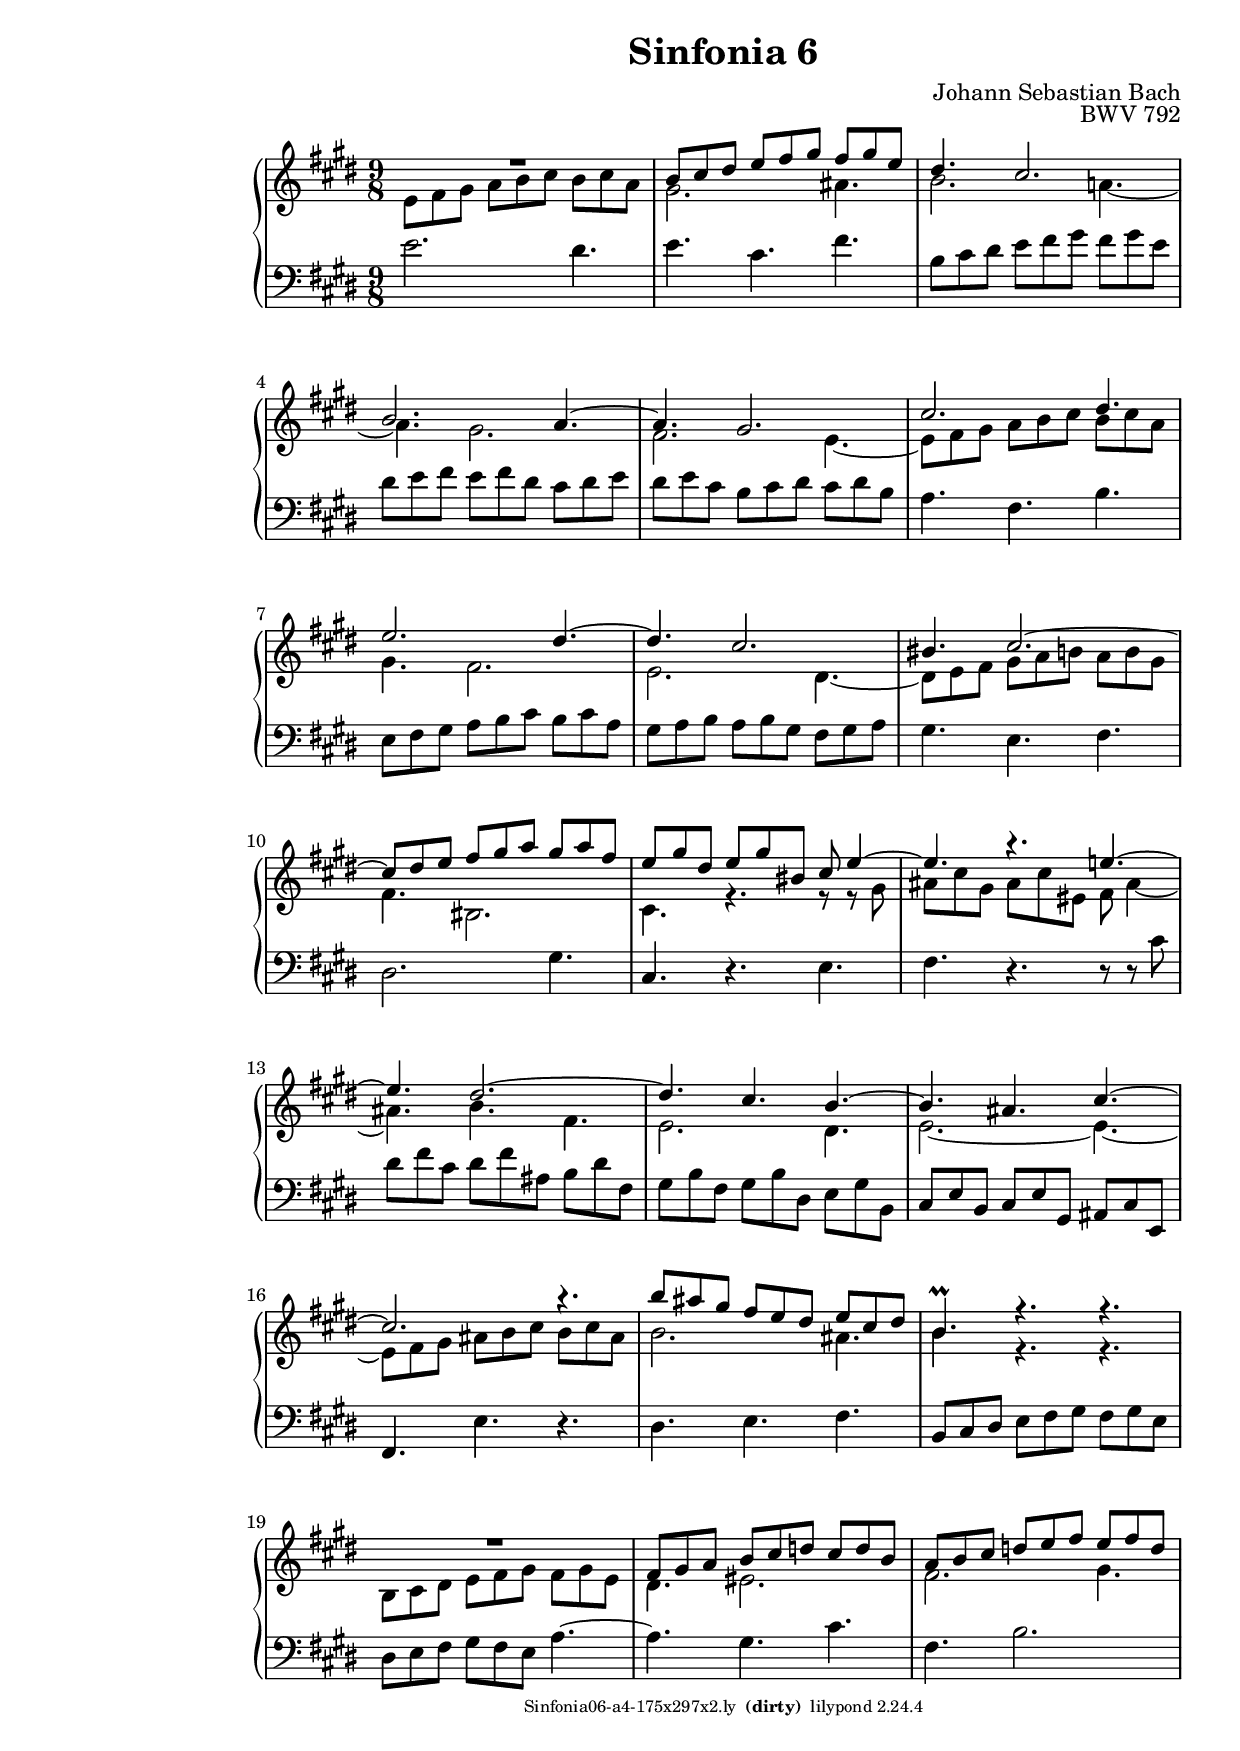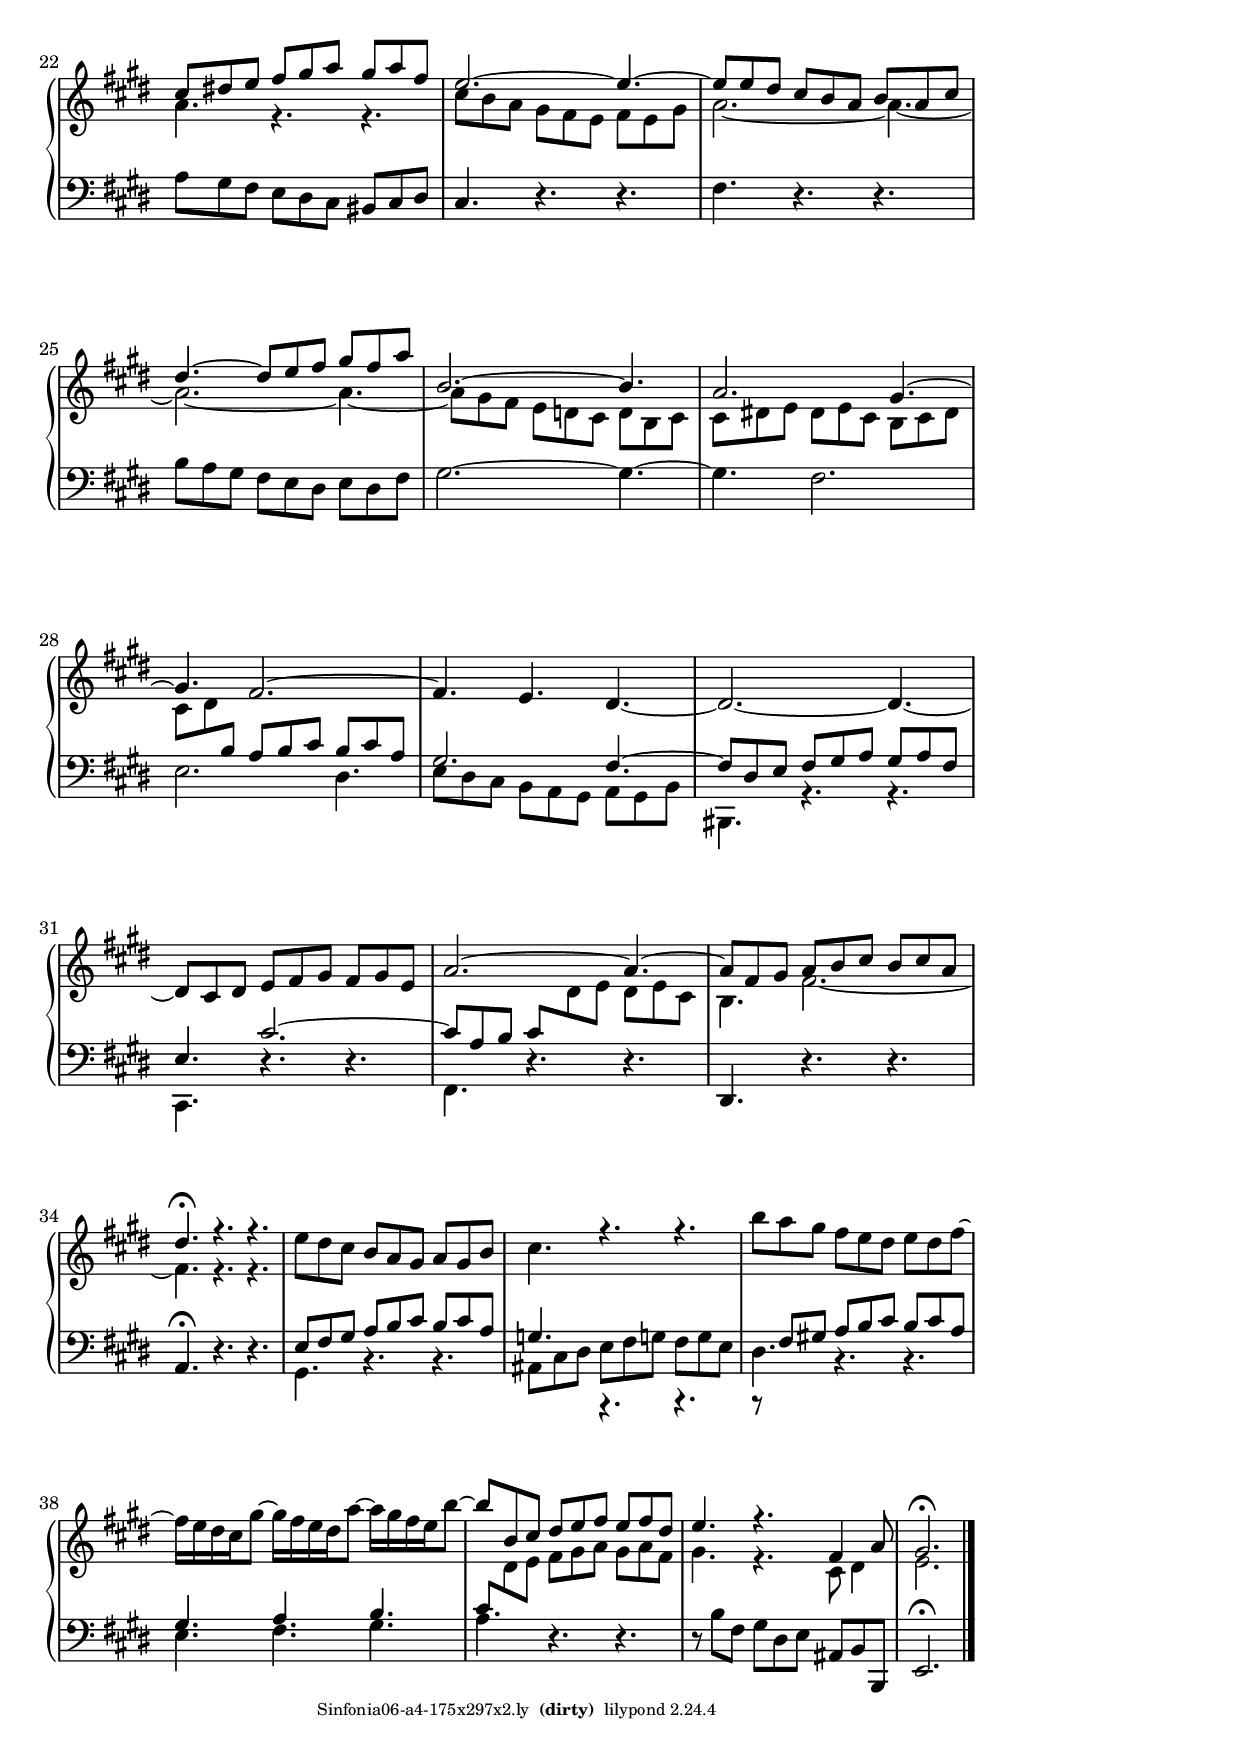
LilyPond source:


\include "../../include/general.ily"
\include "../../include/a4-175x297.ily"

#(set-global-staff-size 20)

\header {
  title = "Sinfonia 6" 
  composer = "Johann Sebastian Bach"
  opus = "BWV 792"
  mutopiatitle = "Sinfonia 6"
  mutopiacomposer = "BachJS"
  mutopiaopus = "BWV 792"
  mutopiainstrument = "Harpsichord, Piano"
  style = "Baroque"
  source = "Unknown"
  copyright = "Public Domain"
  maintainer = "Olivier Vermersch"
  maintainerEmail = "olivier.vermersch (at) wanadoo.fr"
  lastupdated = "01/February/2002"

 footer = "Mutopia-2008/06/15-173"
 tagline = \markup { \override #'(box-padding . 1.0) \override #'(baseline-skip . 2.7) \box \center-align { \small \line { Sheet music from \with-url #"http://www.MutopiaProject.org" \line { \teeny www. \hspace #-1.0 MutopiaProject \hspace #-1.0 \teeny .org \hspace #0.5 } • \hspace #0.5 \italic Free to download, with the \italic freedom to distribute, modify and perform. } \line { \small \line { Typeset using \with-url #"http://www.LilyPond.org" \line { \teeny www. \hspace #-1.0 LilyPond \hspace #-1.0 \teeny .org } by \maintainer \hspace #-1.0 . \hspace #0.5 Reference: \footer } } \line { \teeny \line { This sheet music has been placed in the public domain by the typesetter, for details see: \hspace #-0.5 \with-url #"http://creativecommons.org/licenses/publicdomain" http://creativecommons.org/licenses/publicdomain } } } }
}

\version "2.11.46"

%
% a few macros for fine tuning
%

% force direction of tie
tu = \tieUp
td = \tieDown
tb = \tieNeutral


% explicit staff change 
su = { \change Staff = up}
sd = { \change Staff = down}


melone =  \relative c'' {
  % bars 1-4
  R4. R4. R4. |
  b8 cis dis e fis gis fis gis e |
  dis4. cis2.  |
  b a4. ~ | 

  % bars 5-8
  a gis2.  |
  cis dis4. |
  e2. dis4. ~ dis cis2. | 

  % bars 9-12
  bis4. cis2. ~  |
  cis8 dis e fis gis a gis a fis |
  e gis dis e gis bis, cis e4 ~ |
  e4. r e! ~ | 

  % bars 13-16
  e dis2. ~ |
  dis4. cis b ~ |
  b ais cis ~ |
  cis2. r4. | 

  % bars 17-20
  b'8 ais gis fis e dis e cis dis  |
  b4.\prall r r |
  R4. R4. R4. |
  fis8 gis a b cis d cis d b | 
  
  % bars 21-24
  a b cis d e fis e fis d |
  cis dis! e fis gis a gis a fis |
  e2. ~ e4. ~  |
  e8 e dis cis b a b a cis | 

  % bars 25-28
  dis4. ~ dis8 e fis gis fis a |
  b,2. ~ b4. |
  a2. gis4. ~ |
  gis fis2.~ \td | 

  % bars 29-32
  fis4. e dis ~  |
  dis2. ~ dis4. ~ |
  dis8 cis dis e fis gis fis gis e |
  \tu a2. ~ a4. ~ | 

  % bars 33-37
  a8 fis gis a b cis b cis a |
  dis4.\fermata r r |
  \stemDown e8 dis cis \stemUp b a gis a gis b |
  \stemDown cis4. r r |
  b'8 a gis fis e dis e dis fis ~ | 

  % bars 38-41
  fis16 e dis cis gis'8 ~ gis16 fis e dis a'8 ~ a16 gis fis e b'8 ~ |
  \stemUp b b, cis dis e fis e fis dis |
  e4. r fis,4 a8 |
  gis2.\fermata \bar "|."
}

meltwo =  \relative c' {
  % bars 1-4
  e8 fis gis a b cis b cis a |
  gis2. ais4. |
  b2. a!4. ~ |
  a gis2. |

  % bars 5-8
  fis e4. ~ |
  e8 fis gis a b cis b cis a |
  gis4. fis2. |
  e dis4. ~ |

  % bars 9-12
  dis8 e fis gis a b a b gis |
  fis4. bis,2. |
  cis4. r r8 r8 gis'8  |
  ais cis gis ais cis eis, fis ais4 ~ |

  % bars 13-16
  ais4. b fis |
  e2. dis4. |
  e2. ~ e4. ~ |
  e8 fis gis ais b cis b cis ais |

  % bars 17-20
  b2. ais4.  |
  b4. r r |
  b,8 cis dis e fis gis fis gis e |
  dis4. eis2. |

  % bars 21-24
  fis gis4. |
  a r r |
  cis8 b a gis fis e fis e gis  |
  a2. ~ a4. ~ |

  % bars 25-28
  a2. ~ a4. ~ |
  a8 gis fis e d cis d b cis |
  cis dis! e dis e cis b cis dis |
  cis dis \sd \stemUp \tu b a b cis b cis a |

  % bars 29-32
  gis2. fis4. ~ |
  fis8 dis e fis gis a gis a fis |
  e4. cis'2. ~ |
  cis8 a b cis \su \stemDown \td dis e dis e cis  |

  % bars 33-37
  b4. fis'2. ~  |
  fis4. r r |
  \sd \stemUp e,8 fis gis a b cis b cis a |
  g4. r r |
  r8 fis gis! a b cis b cis a |

  % bars 38-41
  gis4. a b  |
  cis8 \su \stemDown dis e fis gis a gis a fis |
  gis4. r cis,8 dis4 |
  e2. |
}

melthree =  \relative c' {
  % bars 1-4
  \stemDown e2. dis4. |
  e cis fis |
  b,8 cis dis e fis gis fis gis e |
  dis e fis e fis dis cis dis e |

  % bars 5-8
  dis e cis b cis dis cis dis b |
  a4. fis b |
  e,8 fis gis a b cis b cis a |
  gis a b a b gis fis gis a |

  % bars 9-12
  gis4. e fis |
  dis2. gis4. |
  \stemUp cis,4. \stemDown r e |
  fis r r8 r cis' |

  % bars 13-16
  dis fis cis dis fis ais, b dis fis, |
  gis b fis gis b dis, e gis b,  |
  \stemUp cis e b cis e gis, ais cis e,  |
  fis4. \stemDown e' r |

  % bars 17-20
  dis e fis  |
  \stemUp b,8 cis dis \stemDown e fis gis fis gis e  |
  dis e fis gis fis e a4. ~ |
  a gis cis |

  % bars 21-24
  fis, b2. |
  a8 gis fis e dis cis \stemUp bis cis dis |
  cis4. \stemDown r r |
  fis r r |

  % bars 25-28
  b8 a gis fis e dis e dis fis |
  gis2. ~ gis4. ~ |
  gis fis2. |
  e dis4. |

  % bars 29-32
  e8 dis cis b a gis a gis b |
  bis,4. r r |
  cis r r |
  fis r r |

  % bars 33-37
  \stemUp dis \stemDown r r |
  \stemUp a'\fermata \stemDown r r  |
  gis r r |
  ais8 cis dis e fis g! fis g e  |
  dis4. r r |

  % bars 38-42
  e fis gis |
  a r r |
  r8 b fis gis dis e \stemUp ais, b b,  |
  e2.\fermata |
}


\score {
\context PianoStaff

<<
  \context Staff = "up"   <<
    \time 9/8 \key e \major \clef G 
    \context Voice = VA { \voiceOne \melone }
    \context Voice = VB { \voiceTwo \meltwo }>>

  \context Staff = "down" <<
    \time 9/8 \key e \major \clef F \melthree>>
>>

  \midi {
    \context {
      \Score
      tempoWholesPerMinute = #(ly:make-moment 130 4)
      }
    }


\layout { indent=0 }
}


